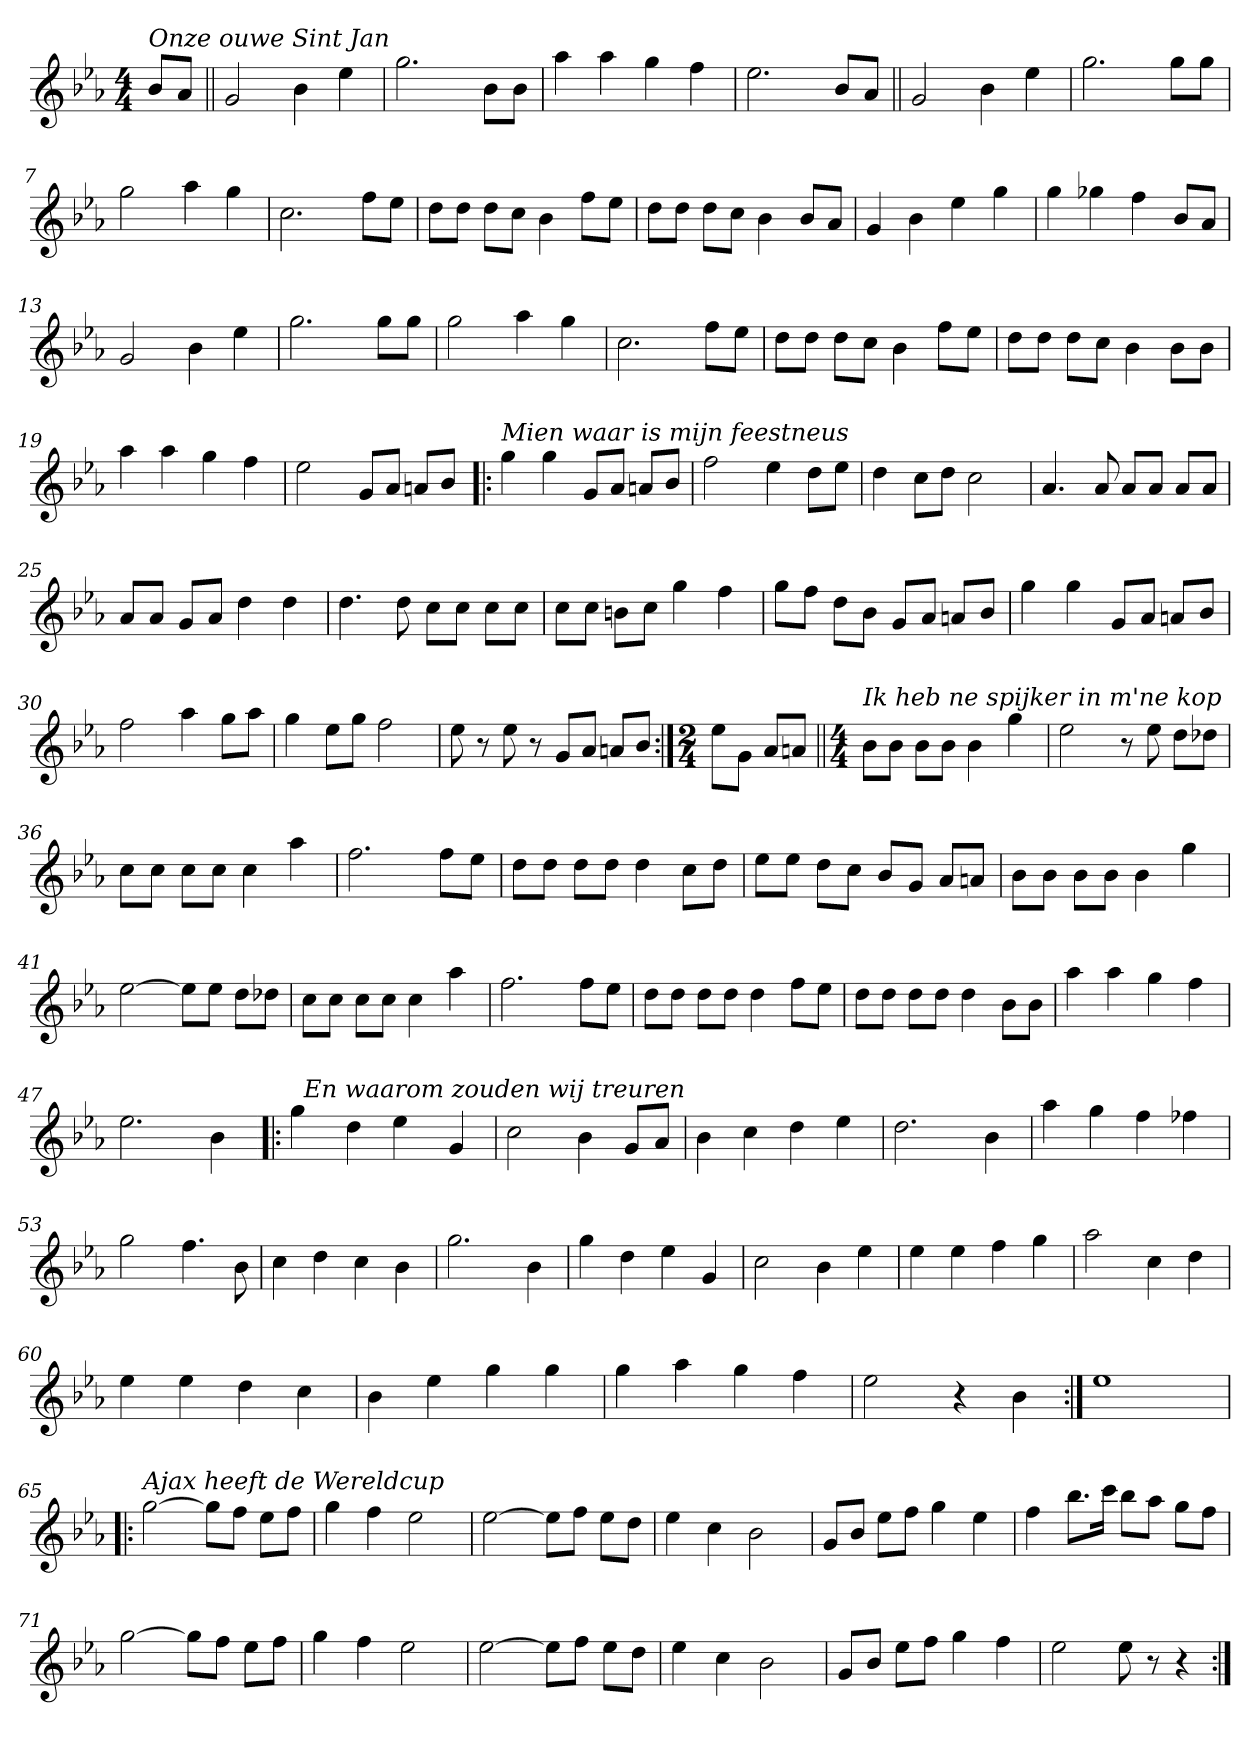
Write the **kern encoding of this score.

**kern
*part1
*staff1
*clefG2
*k[b-e-a-]
*E-:
*M4/4
=
!LO:TX:a:i:t=Onze ouwe Sint Jan
8b-/L
8a-/J
=1||
2g/
4b-\
4ee-\
=2
2.gg\
8b-\L
8b-\J
=3
4aa-\
4aa-\
4gg\
4ff\
=4
2.ee-\
8b-/L
8a-/J
!!LO:LB:g=z
=5||
2g/
4b-\
4ee-\
=6
2.gg\
8gg\L
8gg\J
=7
2gg\
4aa-\
4gg\
=8
2.cc\
8ff\L
8ee-\J
!!LO:LB:g=z
=9
8dd\L
8dd\J
8dd\L
8cc\J
4b-\
8ff\L
8ee-\J
=10
8dd\L
8dd\J
8dd\L
8cc\J
4b-\
8b-/L
8a-/J
=11
4g/
4b-\
4ee-\
4gg\
=12
4gg\
4gg-X\
4ff\
8b-/L
8a-/J
!!LO:LB:g=z
=13
2g/
4b-\
4ee-\
=14
2.gg\
8gg\L
8gg\J
=15
2gg\
4aa-\
4gg\
=16
2.cc\
8ff\L
8ee-\J
!!LO:LB:g=z
=17
8dd\L
8dd\J
8dd\L
8cc\J
4b-\
8ff\L
8ee-\J
=18
8dd\L
8dd\J
8dd\L
8cc\J
4b-\
8b-\L
8b-\J
=19
4aa-\
4aa-\
4gg\
4ff\
=20
2ee-\
8g/L
8a-/J
8an/L
8b-/J
!!LO:LB:g=z
=21!|:
!LO:TX:a:i:t=Mien waar is mijn feestneus
4gg\
4gg\
8g/L
8a-/J
8an/L
8b-/J
=22
2ff\
4ee-\
8dd\L
8ee-\J
=23
4dd\
8cc\L
8dd\J
2cc\
=24
4.a-/
8a-/
8a-/L
8a-/J
8a-/L
8a-/J
!!LO:LB:g=z
=25
8a-/L
8a-/J
8g/L
8a-/J
4dd\
4dd\
=26
4.dd\
8dd\
8cc\L
8cc\J
8cc\L
8cc\J
=27
8cc\L
8cc\J
8bn\L
8cc\J
4gg\
4ff\
=28
8gg\L
8ff\J
8dd\L
8b-\J
8g/L
8a-/J
8an/L
8b-/J
!!LO:LB:g=z
=29
4gg\
4gg\
8g/L
8a-/J
8an/L
8b-/J
=30
2ff\
4aa-\
8gg\L
8aa-\J
=31
4gg\
8ee-\L
8gg\J
2ff\
=32
8ee-\
8r
8ee-\
8r
8g/L
8a-/J
8an/L
8b-/J
=33:|!
*M2/4
8ee-\L
8g\J
8a-/L
8an/J
!!LO:PB:g=z
=34||
*M4/4
!LO:TX:a:i:t=Ik heb ne spijker in m'ne kop
8b-\L
8b-\J
8b-\L
8b-\J
4b-\
4gg\
=35
2ee-\
8r
8ee-\
8dd\L
8dd-X\J
=36
8cc\L
8cc\J
8cc\L
8cc\J
4cc\
4aa-\
=37
2.ff\
8ff\L
8ee-\J
=38
8dd\L
8dd\J
8dd\L
8dd\J
4dd\
8cc\L
8dd\J
!!LO:LB:g=z
=39
8ee-\L
8ee-\J
8dd\L
8cc\J
8b-/L
8g/J
8a-/L
8an/J
=40
8b-\L
8b-\J
8b-\L
8b-\J
4b-\
4gg\
=41
[2ee-\
8ee-\L]
8ee-\J
8dd\L
8dd-X\J
=42
8cc\L
8cc\J
8cc\L
8cc\J
4cc\
4aa-\
!!LO:LB:g=z
=43
2.ff\
8ff\L
8ee-\J
=44
8dd\L
8dd\J
8dd\L
8dd\J
4dd\
8ff\L
8ee-\J
=45
8dd\L
8dd\J
8dd\L
8dd\J
4dd\
8b-\L
8b-\J
=46
4aa-\
4aa-\
4gg\
4ff\
=47
2.ee-\
4b-\
!!LO:LB:g=z
=48!|:
*^
4gg\	32ryy
!	!LO:TX:a:i:t=En waarom zouden wij treuren
.	2ryy
4dd\	.
4ee-\	.
.	4...ryy
4g/	.
*v	*v
=49
2cc\
4b-\
8g/L
8a-/J
=50
4b-\
4cc\
4dd\
4ee-\
=51
2.dd\
4b-\
=52
4aa-\
4gg\
4ff\
4ff-X\
=53
2gg\
4.ff\
8b-\
=54
4cc\
4dd\
4cc\
4b-\
=55
2.gg\
4b-\
!!LO:LB:g=z
=56
4gg\
4dd\
4ee-\
4g/
=57
2cc\
4b-\
4ee-\
=58
4ee-\
4ee-\
4ff\
4gg\
=59
2aa-\
4cc\
4dd\
=60
4ee-\
4ee-\
4dd\
4cc\
=61
4b-\
4ee-\
4gg\
4gg\
=62
4gg\
4aa-\
4gg\
4ff\
=63
2ee-\
4r
4b-\
!!LO:LB:g=z
=64:|!
1ee-
=65!|:
!LO:TX:a:i:t=Ajax heeft de Wereldcup
[2gg\
8gg\L]
8ff\J
8ee-\L
8ff\J
=66
4gg\
4ff\
2ee-\
=67
[2ee-\
8ee-\L]
8ff\J
8ee-\L
8dd\J
!!LO:LB:g=z
=68
4ee-\
4cc\
2b-\
=69
8g/L
8b-/J
8ee-\L
8ff\J
4gg\
4ee-\
=70
4ff\
8.bb-\L
16ccc\Jk
8bb-\L
8aa-\J
8gg\L
8ff\J
=71
[2gg\
8gg\L]
8ff\J
8ee-\L
8ff\J
!!LO:LB:g=z
=72
4gg\
4ff\
2ee-\
=73
[2ee-\
8ee-\L]
8ff\J
8ee-\L
8dd\J
=74
4ee-\
4cc\
2b-\
=75
8g/L
8b-/J
8ee-\L
8ff\J
4gg\
4ff\
=76
2ee-\
8ee-\
8r
4r
=:|!
*-
